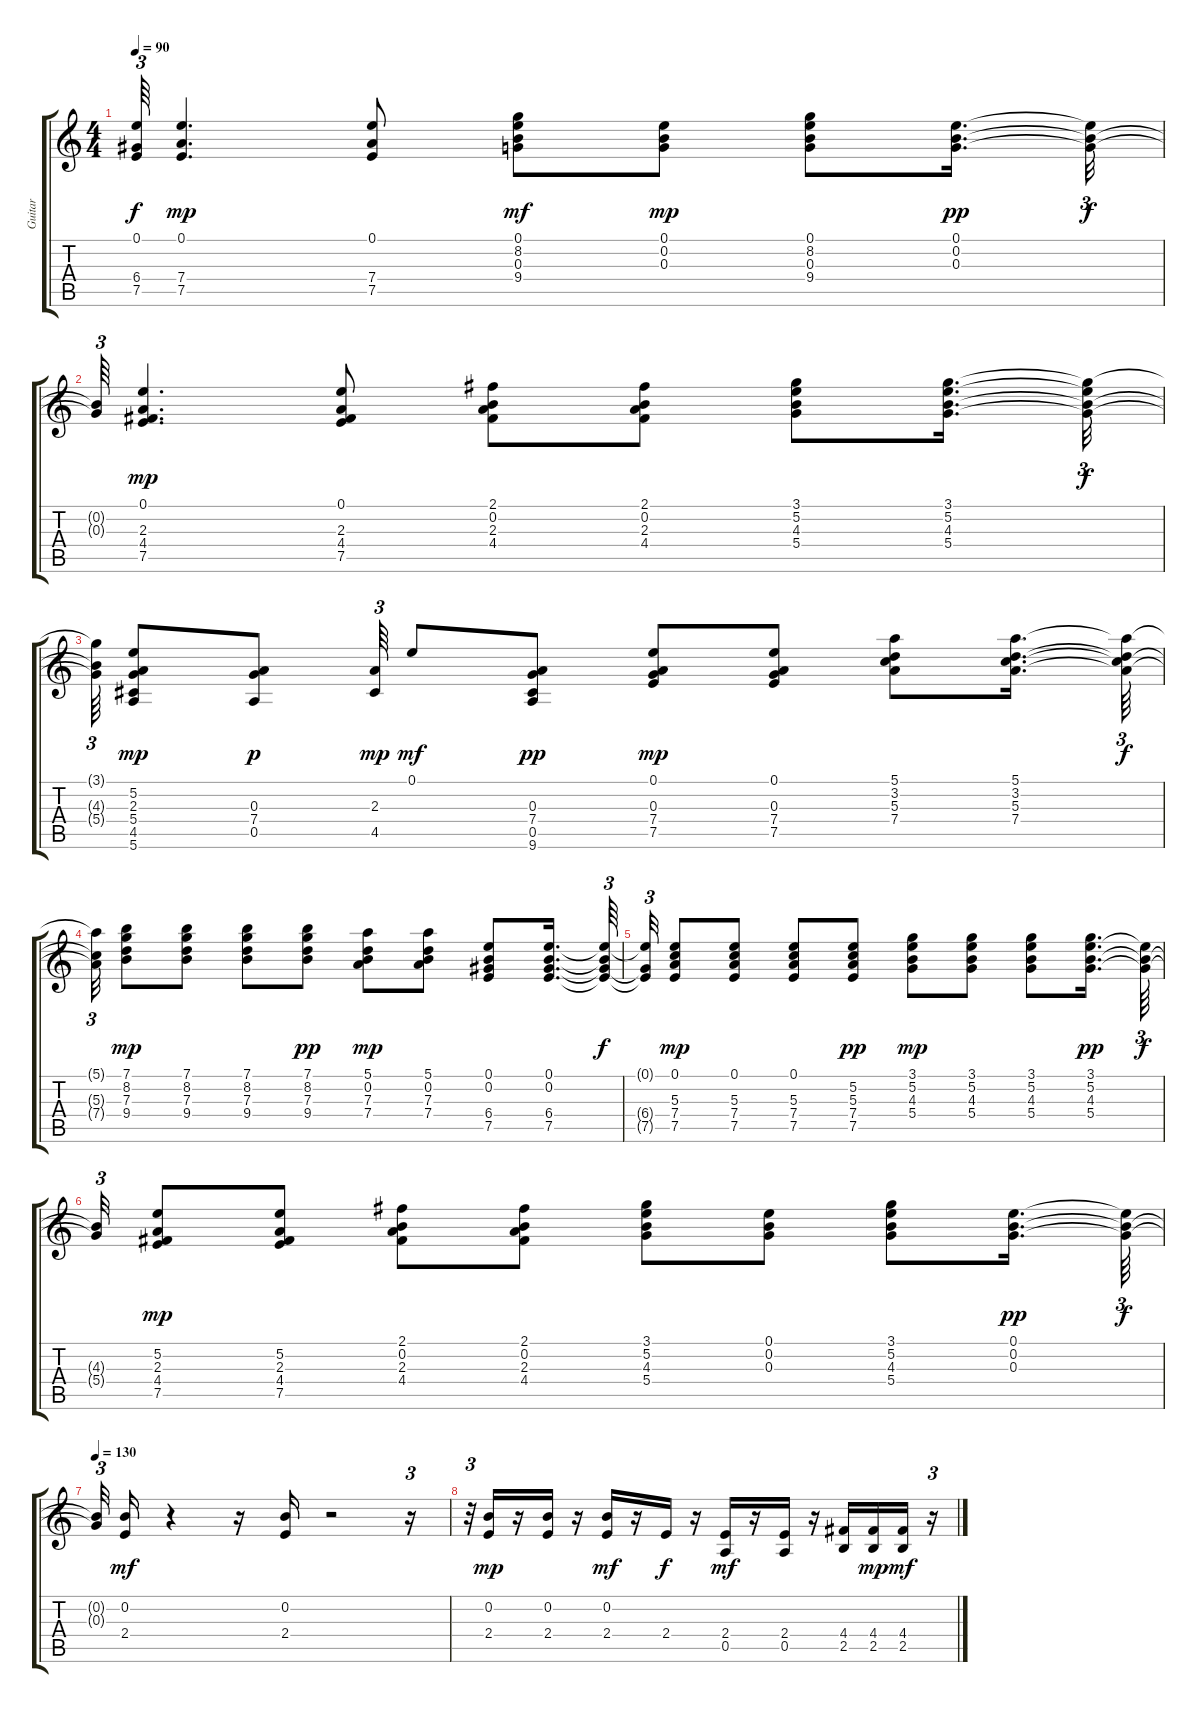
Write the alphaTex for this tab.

\track ("Guitar " "Guitar ") {instrument acousticguitarsteel}
\staff {score tabs}
\tuning (E4 B3 G3 D3 A2 E2) {hide}
\ts (4 4)
\tempo 90
\clef g2
\ks c
(0.1{t} 6.4{t} 7.5{t}).64{tu (3 2) dy f} (0.1 7.4 7.5).4{d dy mp} (0.1 7.4 7.5).8 (0.1 8.2 0.3 9.4).8{dy mf} (0.1 0.2 0.3).8{dy mp} (0.1 8.2 0.3 9.4).8 (0.1 0.2 0.3).16{d dy pp} (0.1{t} 0.2{t} 0.3{t}).32{tu (3 2) dy f} |
(0.2{t} 0.3{t}).64{tu (3 2)} (0.1 2.3 4.4 7.5).4{d dy mp} (0.1 2.3 4.4 7.5).8 (2.1 0.2 2.3 4.4).8 (2.1 0.2 2.3 4.4).8 (3.1 5.2 4.3 5.4).8 (3.1 5.2 4.3 5.4).16{d} (3.1{t} 5.2{t} 4.3{t} 5.4{t}).32{tu (3 2) dy f} |
(3.1{t} 4.3{t} 5.4{t}).64{tu (3 2)} (5.2 2.3 5.4 4.5 5.6).8{dy mp} (0.3 7.4 0.5).8{dy p} (2.3 4.5).64{tu (3 2) dy mp} 0.1.8{dy mf} (0.3 7.4 0.5 9.6).8{dy pp} (0.1 0.3 7.4 7.5).8{dy mp} (0.1 0.3 7.4 7.5).8 (5.1 3.2 5.3 7.4).8 (5.1 3.2 5.3 7.4).16{d} (5.1{t} 3.2{t} 5.3{t} 7.4{t}).64{tu (3 2) dy f} |
(5.1{t} 5.3{t} 7.4{t}).32{tu (3 2)} (7.1 8.2 7.3 9.4).8{dy mp} (7.1 8.2 7.3 9.4).8 (7.1 8.2 7.3 9.4).8 (7.1 8.2 7.3 9.4).8{dy pp} (5.1 0.2 7.3 7.4).8{dy mp} (5.1 0.2 7.3 7.4).8 (0.1 0.2 6.4 7.5).8 (0.1 0.2 6.4 7.5).16{d} (0.1{t} 0.2{t} 6.4{t} 7.5{t}).64{tu (3 2) dy f} |
(0.1{t} 6.4{t} 7.5{t}).32{tu (3 2)} (0.1 5.3 7.4 7.5).8{dy mp} (0.1 5.3 7.4 7.5).8 (0.1 5.3 7.4 7.5).8 (5.2 5.3 7.4 7.5).8{dy pp} (3.1 5.2 4.3 5.4).8{dy mp} (3.1 5.2 4.3 5.4).8 (3.1 5.2 4.3 5.4).8 (3.1 5.2 4.3 5.4).16{d dy pp} (5.2{t} 4.3{t} 5.4{t}).64{tu (3 2) dy f} |
(4.3{t} 5.4{t}).32{tu (3 2)} (5.2 2.3 4.4 7.5).8{dy mp} (5.2 2.3 4.4 7.5).8 (2.1 0.2 2.3 4.4).8 (2.1 0.2 2.3 4.4).8 (3.1 5.2 4.3 5.4).8 (0.1 0.2 0.3).8 (3.1 5.2 4.3 5.4).8 (0.1 0.2 0.3).16{d dy pp} (0.1{t} 0.2{t} 0.3{t}).64{tu (3 2) dy f} |
\tempo 130
(0.2{t} 0.3{t}).32{tu (3 2)} (0.2 2.4).16{dy mf instrument overdrivenguitar} r.4 r.16 (0.2 2.4).16 r.2 r.16{tu (3 2)} |
r.32{tu (3 2)} (0.2 2.4).16{dy mp} r.16 (0.2 2.4).16 r.16 (0.2 2.4).16{dy mf} r.16 2.4.16{dy f} r.16 (2.4 0.5).16{dy mf} r.16 (2.4 0.5).16 r.16 (4.4 2.5).16 (4.4 2.5).16{dy mp} (4.4 2.5).16{dy mf} r.16{tu (3 2)}
